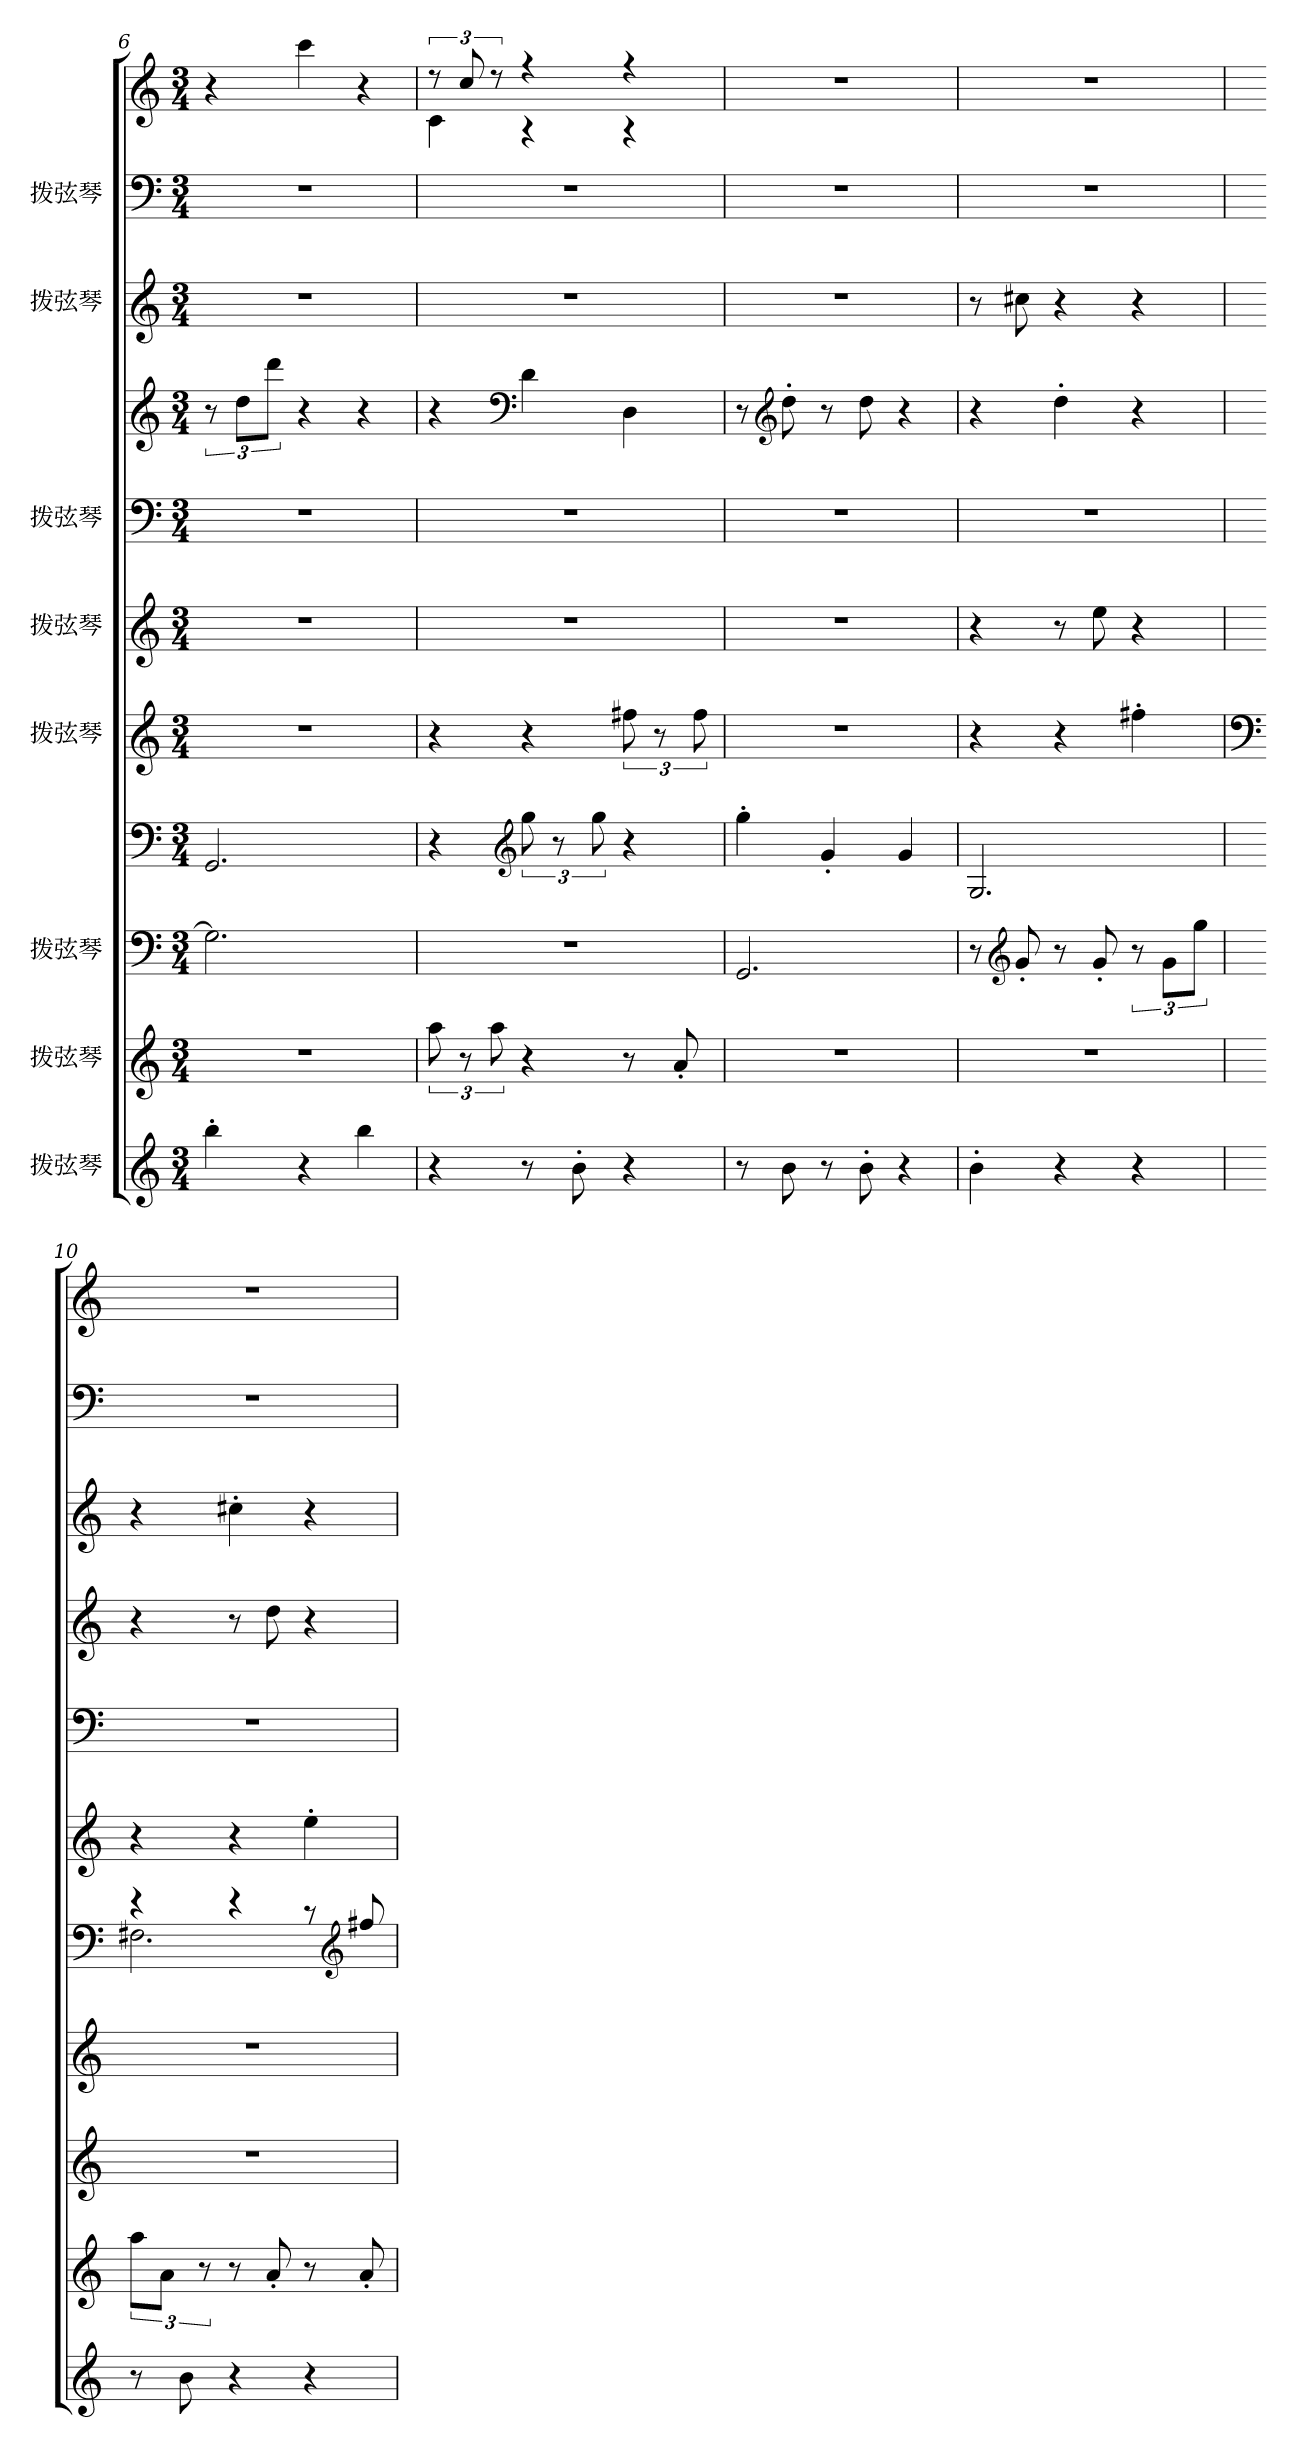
**kern	**kern	**kern	**kern	**kern	**kern	**kern	**kern	**kern	**kern	**kern
*part8	*part7	*part6	*part6	*part5	*part4	*part3	*part3	*part2	*part1	*part1
*staff11	*staff10	*staff9	*staff8	*staff7	*staff6	*staff5	*staff4	*staff3	*staff2	*staff1
*I"拨弦琴	*I"拨弦琴	*I"拨弦琴	*	*I"拨弦琴	*I"拨弦琴	*I"拨弦琴	*	*I"拨弦琴	*I"拨弦琴	*
!!LO:PB:g=z
*clefG2	*clefG2	*clefF4	*clefF4	*clefG2	*clefG2	*clefF4	*clefG2	*clefG2	*clefF4	*clefG2
*k[]	*k[]	*k[]	*k[]	*k[]	*k[]	*k[]	*k[]	*k[]	*k[]	*k[]
*M3/4	*M3/4	*M3/4	*M3/4	*M3/4	*M3/4	*M3/4	*M3/4	*M3/4	*M3/4	*M3/4
=6	=6	=6	=6	=6	=6	=6	=6	=6	=6	=6
4bb'\	2.r	2.G\]	2.GG/	2.r	2.r	2.r	12r	2.r	2.r	4r
.	.	.	.	.	.	.	12dd\L	.	.	.
.	.	.	.	.	.	.	12ddd\J	.	.	.
4r	.	.	.	.	.	.	4r	.	.	4ccc\
4bb\	.	.	.	.	.	.	4r	.	.	4r
=7	=7	=7	=7	=7	=7	=7	=7	=7	=7	=7
*	*	*	*	*	*	*	*	*	*	*^
4r	12aa\	2.r	4r	4r	2.r	2.r	4r	2.r	2.r	12r	4c\
.	12r	.	.	.	.	.	.	.	.	12cc/	.
.	12aa\	.	.	.	.	.	.	.	.	12r	.
*	*	*	*clefG2	*	*	*	*clefF4	*	*	*	*
8r	4r	.	12gg\	4r	.	.	4d\	.	.	4r	4r
.	.	.	12r	.	.	.	.	.	.	.	.
8b'\	.	.	.	.	.	.	.	.	.	.	.
.	.	.	12gg\	.	.	.	.	.	.	.	.
4r	8r	.	4r	12ff#X\	.	.	4D\	.	.	4r	4r
.	.	.	.	12r	.	.	.	.	.	.	.
.	8a'/	.	.	.	.	.	.	.	.	.	.
.	.	.	.	12ff#\	.	.	.	.	.	.	.
*	*	*	*	*	*	*	*	*	*	*v	*v
=8	=8	=8	=8	=8	=8	=8	=8	=8	=8	=8
8r	2.r	2.GG/	4gg'\	2.r	2.r	2.r	8r	2.r	2.r	2.r
*	*	*	*	*	*	*	*clefG2	*	*	*
8b\	.	.	.	.	.	.	8dd'\	.	.	.
8r	.	.	4g'/	.	.	.	8r	.	.	.
8b'\	.	.	.	.	.	.	8dd\	.	.	.
4r	.	.	4g/	.	.	.	4r	.	.	.
=9	=9	=9	=9	=9	=9	=9	=9	=9	=9	=9
4b'\	2.r	8r	2.G/	4r	4r	2.r	4r	8r	2.r	2.r
*	*	*clefG2	*	*	*	*	*	*	*	*
.	.	8g'/	.	.	.	.	.	8cc#X\	.	.
4r	.	8r	.	4r	8r	.	4dd'\	4r	.	.
.	.	8g'/	.	.	8ee\	.	.	.	.	.
4r	.	12r	.	4ff#X'\	4r	.	4r	4r	.	.
.	.	12g\L	.	.	.	.	.	.	.	.
.	.	12gg\J	.	.	.	.	.	.	.	.
!!LO:PB:g=z
=10	=10	=10	=10	=10	=10	=10	=10	=10	=10	=10
*	*	*	*	*clefF4	*	*	*	*	*	*
*	*	*	*	*^	*	*	*	*	*	*
8r	12aa\L	2.r	2.r	4r	2.F#X\	4r	2.r	4r	4r	2.r	2.r
.	12a\J	.	.	.	.	.	.	.	.	.	.
8b\	.	.	.	.	.	.	.	.	.	.	.
.	12r	.	.	.	.	.	.	.	.	.	.
4r	8r	.	.	4r	.	4r	.	8r	4cc#X'\	.	.
.	8a'/	.	.	.	.	.	.	8dd\	.	.	.
4r	8r	.	.	8r	.	4ee'\	.	4r	4r	.	.
*	*	*	*	*clefG2	*	*	*	*	*	*	*
.	8a'/	.	.	8ff#X/	.	.	.	.	.	.	.
*	*	*	*	*v	*v	*	*	*	*	*	*
=	=	=	=	=	=	=	=	=	=	=
*-	*-	*-	*-	*-	*-	*-	*-	*-	*-	*-
